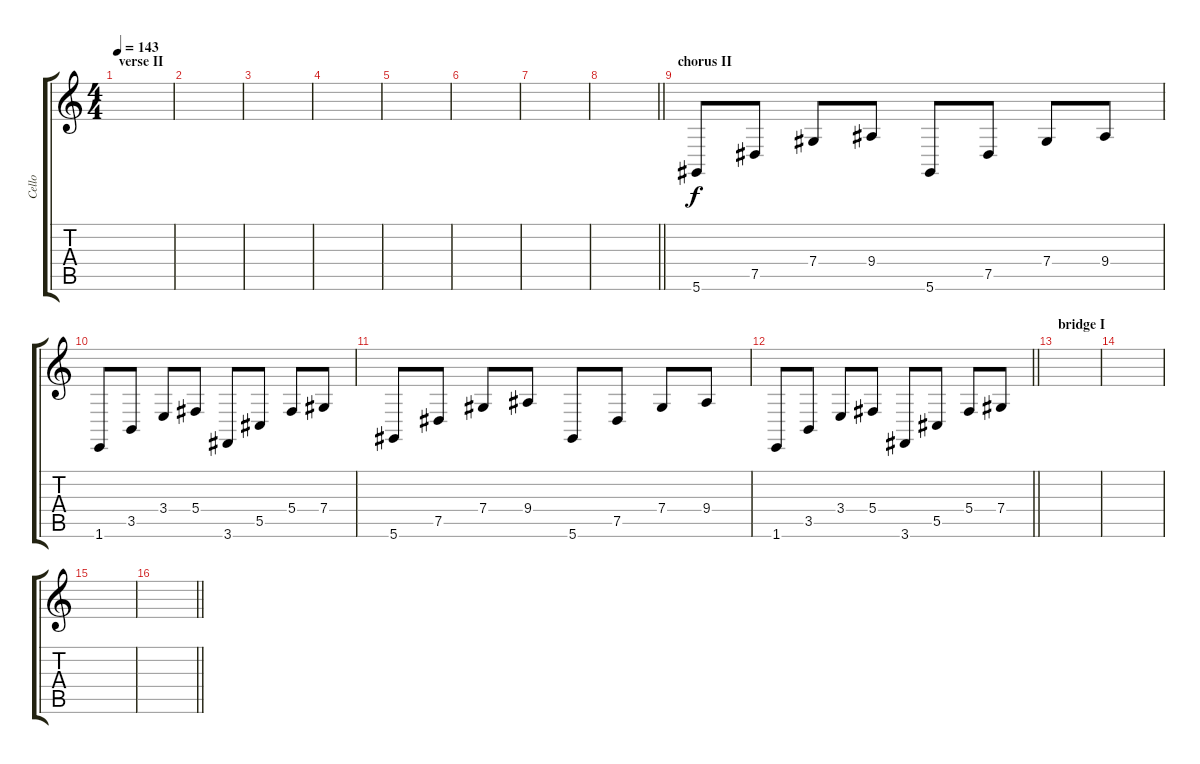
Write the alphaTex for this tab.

\track ("Cello" "Cello") {instrument cello}
\staff {score tabs}
\tuning (Eb4 Bb3 Gb3 Db3 Ab2 Eb2) {hide}
\ts (4 4)
\section ("" "verse II")
\tempo 143
\clef g2
\ks c
|
|
|
|
|
|
|
\barLineRight lightlight
|
\section ("" "chorus II")
5.6.8{volume 14} 7.5.8 7.4.8 9.4.8 5.6.8 7.5.8 7.4.8 9.4.8 |
1.6.8 3.5.8 3.4.8 5.4.8 3.6.8 5.5.8 5.4.8 7.4.8 |
5.6.8 7.5.8 7.4.8 9.4.8 5.6.8 7.5.8 7.4.8 9.4.8 |
\barLineRight lightlight
1.6.8 3.5.8 3.4.8 5.4.8 3.6.8 5.5.8 5.4.8 7.4.8 |
\section ("" "bridge I")
|
|
|
\barLineRight lightlight
